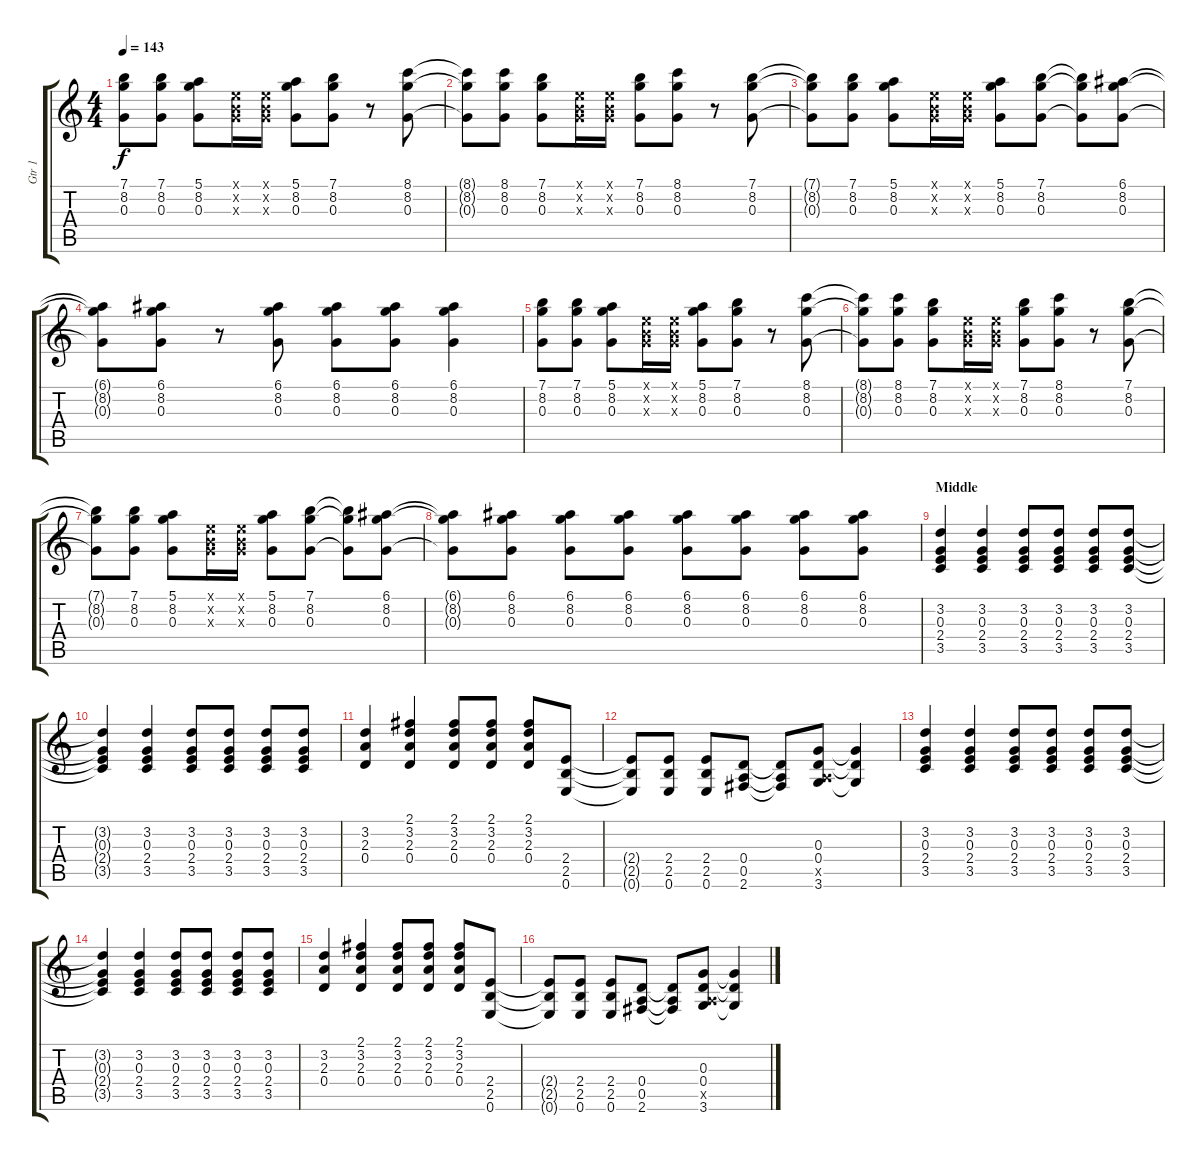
\track ("Gtr 1" "Gtr 1") {instrument distortionguitar}
\staff {score tabs}
\tuning (E4 B3 G3 D3 A2 E2) {hide}
\ts (4 4)
\tempo 143
\clef g2
\ks c
(7.1 8.2 0.3).8{dy f} (7.1 8.2 0.3).8 (5.1 8.2 0.3).8 (0.1{x} 0.2{x} 0.3{x}).16 (0.1{x} 0.2{x} 0.3{x}).16 (5.1 8.2 0.3).8 (7.1 8.2 0.3).8 r.8 (8.1 8.2 0.3).8 |
(8.1{t} 8.2{t} 0.3{t}).8 (8.1 8.2 0.3).8 (7.1 8.2 0.3).8 (0.1{x} 0.2{x} 0.3{x}).16 (0.1{x} 0.2{x} 0.3{x}).16 (7.1 8.2 0.3).8 (8.1 8.2 0.3).8 r.8 (7.1 8.2 0.3).8 |
(7.1{t} 8.2{t} 0.3{t}).8 (7.1 8.2 0.3).8 (5.1 8.2 0.3).8 (0.1{x} 0.2{x} 0.3{x}).16 (0.1{x} 0.2{x} 0.3{x}).16 (5.1 8.2 0.3).8 (7.1 8.2 0.3).8 (7.1{t} 8.2{t} 0.3{t}).8 (6.1 8.2 0.3).8 |
(6.1{t} 8.2{t} 0.3{t}).8 (6.1 8.2 0.3).8 r.8 (6.1 8.2 0.3).8 (6.1 8.2 0.3).8 (6.1 8.2 0.3).8 (6.1 8.2 0.3).4 |
(7.1 8.2 0.3).8 (7.1 8.2 0.3).8 (5.1 8.2 0.3).8 (0.1{x} 0.2{x} 0.3{x}).16 (0.1{x} 0.2{x} 0.3{x}).16 (5.1 8.2 0.3).8 (7.1 8.2 0.3).8 r.8 (8.1 8.2 0.3).8 |
(8.1{t} 8.2{t} 0.3{t}).8 (8.1 8.2 0.3).8 (7.1 8.2 0.3).8 (0.1{x} 0.2{x} 0.3{x}).16 (0.1{x} 0.2{x} 0.3{x}).16 (7.1 8.2 0.3).8 (8.1 8.2 0.3).8 r.8 (7.1 8.2 0.3).8 |
(7.1{t} 8.2{t} 0.3{t}).8 (7.1 8.2 0.3).8 (5.1 8.2 0.3).8 (0.1{x} 0.2{x} 0.3{x}).16 (0.1{x} 0.2{x} 0.3{x}).16 (5.1 8.2 0.3).8 (7.1 8.2 0.3).8 (7.1{t} 8.2{t} 0.3{t}).8 (6.1 8.2 0.3).8 |
(6.1{t} 8.2{t} 0.3{t}).8 (6.1 8.2 0.3).8 (6.1 8.2 0.3).8 (6.1 8.2 0.3).8 (6.1 8.2 0.3).8 (6.1 8.2 0.3).8 (6.1 8.2 0.3).8 (6.1 8.2 0.3).8 |
\section ("" "Middle")
(3.2 0.3 2.4 3.5).4 (3.2 0.3 2.4 3.5).4 (3.2 0.3 2.4 3.5).8 (3.2 0.3 2.4 3.5).8 (3.2 0.3 2.4 3.5).8 (3.2 0.3 2.4 3.5).8 |
(3.2{t} 0.3{t} 2.4{t} 3.5{t}).4 (3.2 0.3 2.4 3.5).4 (3.2 0.3 2.4 3.5).8 (3.2 0.3 2.4 3.5).8 (3.2 0.3 2.4 3.5).8 (3.2 0.3 2.4 3.5).8 |
(3.2 2.3 0.4).4 (2.1 3.2 2.3 0.4).4 (2.1 3.2 2.3 0.4).8 (2.1 3.2 2.3 0.4).8 (2.1 3.2 2.3 0.4).8 (2.4 2.5 0.6).8 |
(2.4{t} 2.5{t} 0.6{t}).8 (2.4 2.5 0.6).8 (2.4 2.5 0.6).8 (0.4 0.5 2.6).8 (0.4{t} 0.5{t} 2.6{t}).8 (0.3 0.4 0.5{x} 3.6).8 (0.3{t} 0.4{t} 3.6{t}).4 |
(3.2 0.3 2.4 3.5).4 (3.2 0.3 2.4 3.5).4 (3.2 0.3 2.4 3.5).8 (3.2 0.3 2.4 3.5).8 (3.2 0.3 2.4 3.5).8 (3.2 0.3 2.4 3.5).8 |
(3.2{t} 0.3{t} 2.4{t} 3.5{t}).4 (3.2 0.3 2.4 3.5).4 (3.2 0.3 2.4 3.5).8 (3.2 0.3 2.4 3.5).8 (3.2 0.3 2.4 3.5).8 (3.2 0.3 2.4 3.5).8 |
(3.2 2.3 0.4).4 (2.1 3.2 2.3 0.4).4 (2.1 3.2 2.3 0.4).8 (2.1 3.2 2.3 0.4).8 (2.1 3.2 2.3 0.4).8 (2.4 2.5 0.6).8 |
(2.4{t} 2.5{t} 0.6{t}).8 (2.4 2.5 0.6).8 (2.4 2.5 0.6).8 (0.4 0.5 2.6).8 (0.4{t} 0.5{t} 2.6{t}).8 (0.3 0.4 0.5{x} 3.6).8 (0.3{t} 0.4{t} 3.6{t}).4
